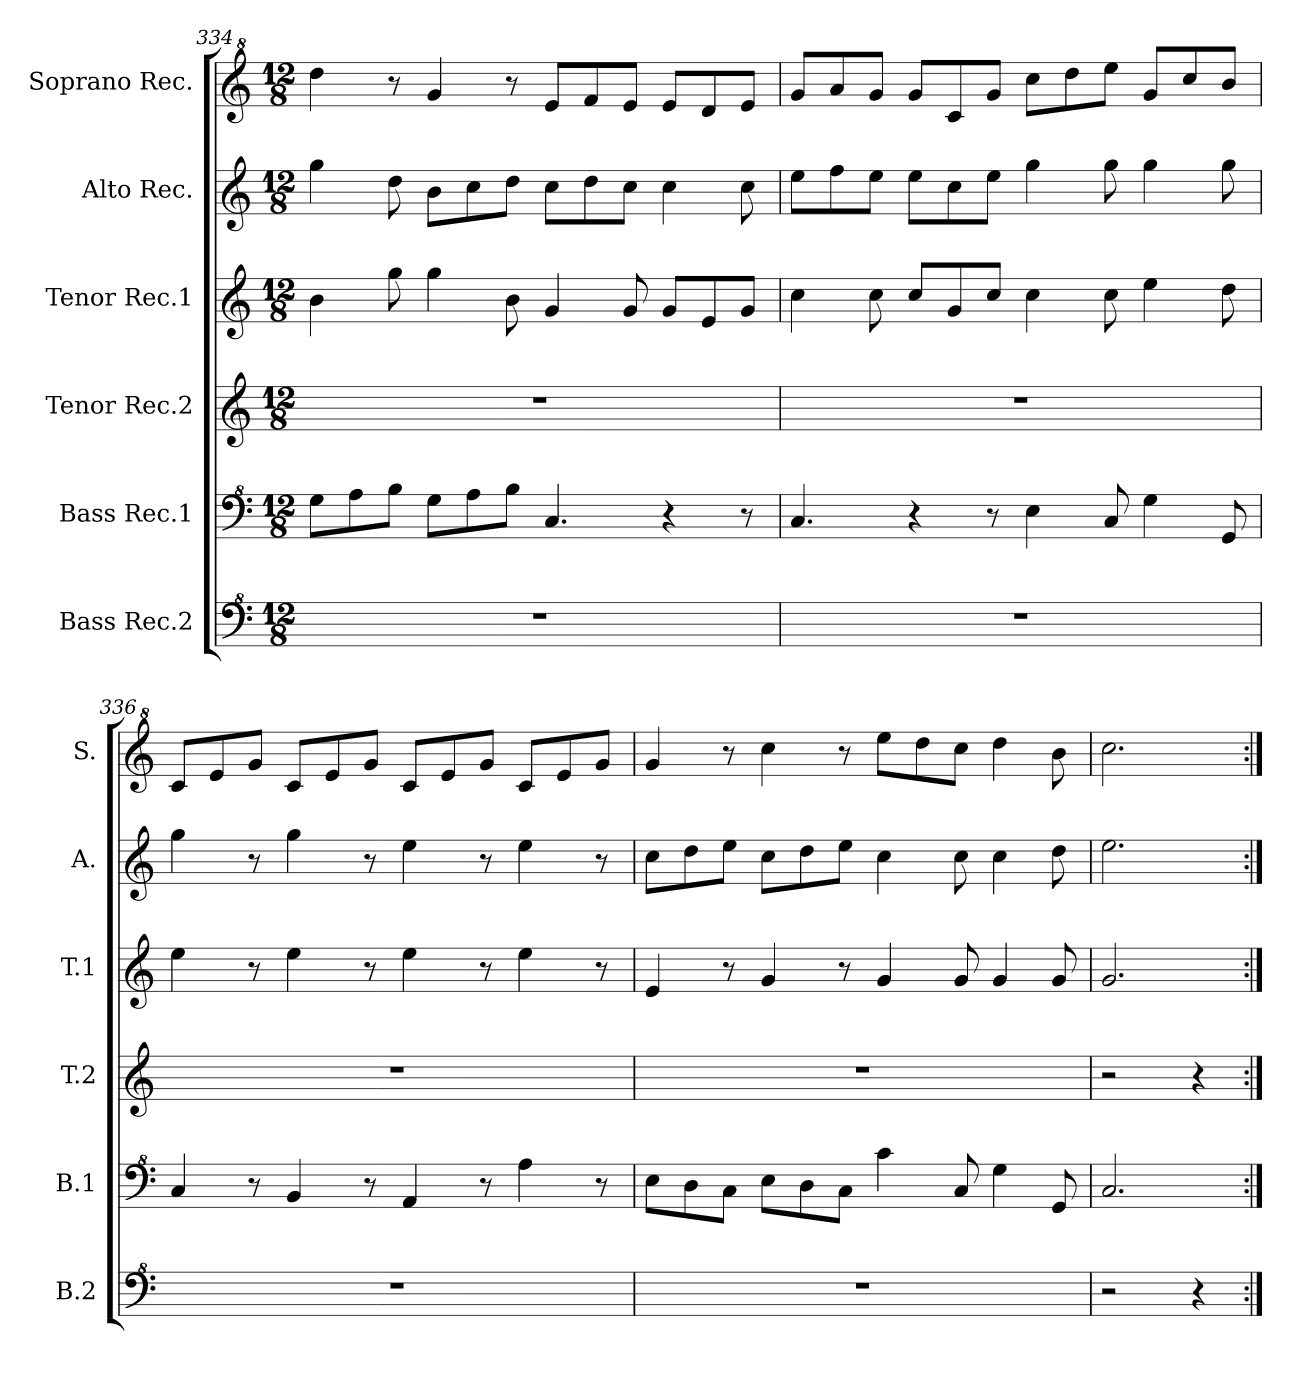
**kern	**kern	**kern	**kern	**kern	**kern
*part6	*part5	*part4	*part3	*part2	*part1
*staff6	*staff5	*staff4	*staff3	*staff2	*staff1
*I"Bass Rec.2	*I"Bass Rec.1	*I"Tenor Rec.2	*I"Tenor Rec.1	*I"Alto Rec.	*I"Soprano Rec.
*I'B.2	*I'B.1	*I'T.2	*I'T.1	*I'A.	*I'S.
!!LO:LB:g=z
*clefF^4	*clefF^4	*clefG2	*clefG2	*clefG2	*clefG^2
*k[]	*k[]	*k[]	*k[]	*k[]	*k[]
*M12/8	*M12/8	*M12/8	*M12/8	*M12/8	*M12/8
=334	=334	=334	=334	=334	=334
1.r	8g\L	1.r	4b\	4gg\	4ddd\
.	8a\	.	.	.	.
.	8b\J	.	8gg\	8dd\	8r
.	8g\L	.	4gg\	8b\L	4gg/
.	8a\	.	.	8cc\	.
.	8b\J	.	8b\	8dd\J	8r
.	4.c/	.	4g/	8cc\L	8ee/L
.	.	.	.	8dd\	8ff/
.	.	.	8g/	8cc\J	8ee/J
.	4r	.	8g/L	4cc\	8ee/L
.	.	.	8e/	.	8dd/
.	8r	.	8g/J	8cc\	8ee/J
=335	=335	=335	=335	=335	=335
1.r	4.c/	1.r	4cc\	8ee\L	8gg/L
.	.	.	.	8ff\	8aa/
.	.	.	8cc\	8ee\J	8gg/J
.	4r	.	8cc/L	8ee\L	8gg/L
.	.	.	8g/	8cc\	8cc/
.	8r	.	8cc/J	8ee\J	8gg/J
.	4e\	.	4cc\	4gg\	8ccc\L
.	.	.	.	.	8ddd\
.	8c/	.	8cc\	8gg\	8eee\J
.	4g\	.	4ee\	4gg\	8gg/L
.	.	.	.	.	8ccc/
.	8G/	.	8dd\	8gg\	8bb/J
=336	=336	=336	=336	=336	=336
1.r	4c/	1.r	4ee\	4gg\	8cc/L
.	.	.	.	.	8ee/
.	8r	.	8r	8r	8gg/J
.	4B/	.	4ee\	4gg\	8cc/L
.	.	.	.	.	8ee/
.	8r	.	8r	8r	8gg/J
.	4A/	.	4ee\	4ee\	8cc/L
.	.	.	.	.	8ee/
.	8r	.	8r	8r	8gg/J
.	4a\	.	4ee\	4ee\	8cc/L
.	.	.	.	.	8ee/
.	8r	.	8r	8r	8gg/J
=337	=337	=337	=337	=337	=337
1.r	8e\L	1.r	4e/	8cc\L	4gg/
.	8d\	.	.	8dd\	.
.	8c\J	.	8r	8ee\J	8r
.	8e\L	.	4g/	8cc\L	4ccc\
.	8d\	.	.	8dd\	.
.	8c\J	.	8r	8ee\J	8r
.	4cc\	.	4g/	4cc\	8eee\L
.	.	.	.	.	8ddd\
.	8c/	.	8g/	8cc\	8ccc\J
.	4g\	.	4g/	4cc\	4ddd\
.	8G/	.	8g/	8dd\	8bb\
=338	=338	=338	=338	=338	=338
2r	2.c/	2r	2.g/	2.ee\	2.ccc\
4r	.	4r	.	.	.
=:|!	=:|!	=:|!	=:|!	=:|!	=:|!
*-	*-	*-	*-	*-	*-
